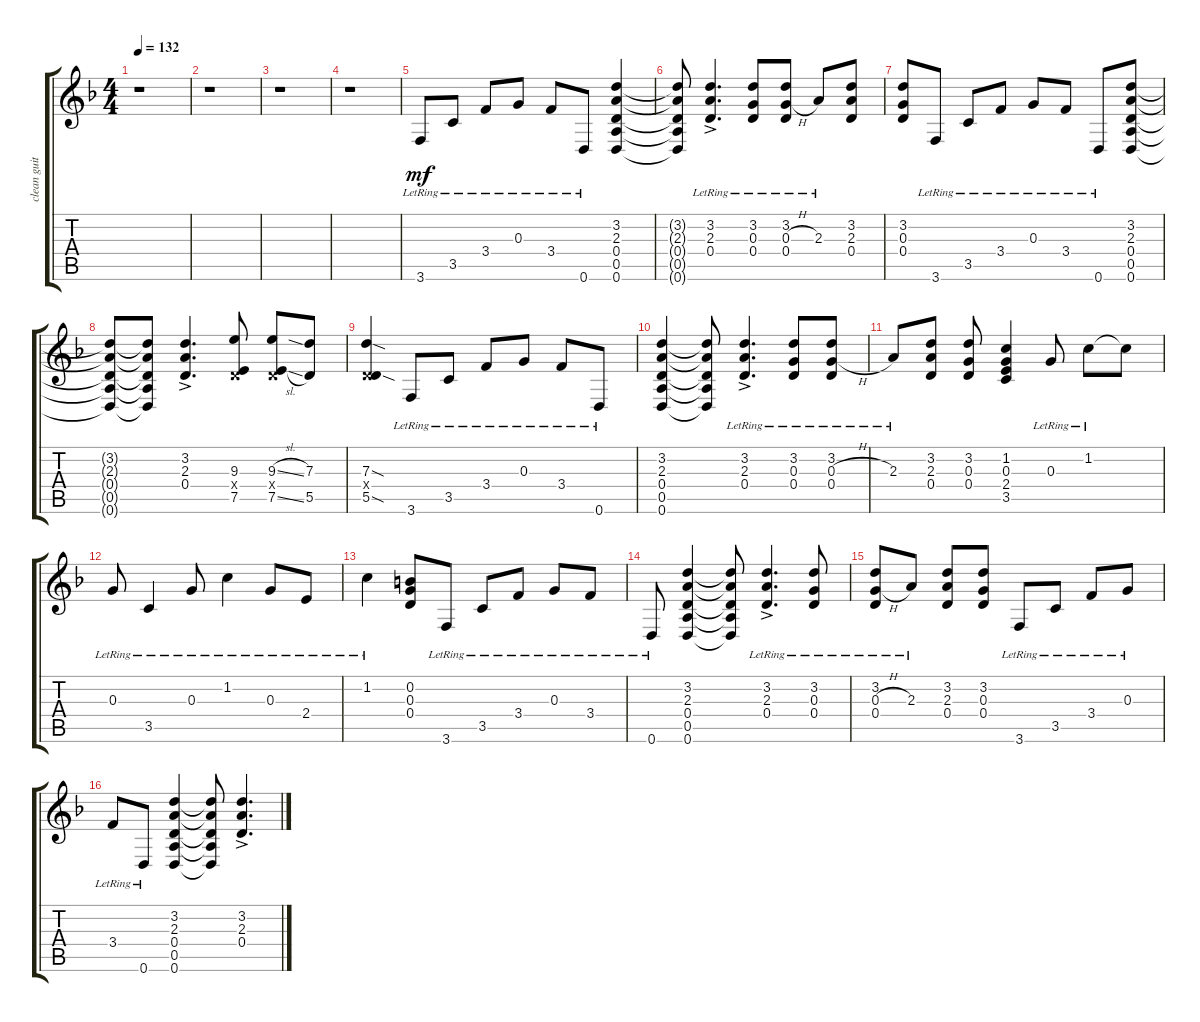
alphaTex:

\track ("clean guitar" "clean guit") {instrument acousticguitarnylon}
\staff {score tabs}
\tuning (E4 B3 G3 D3 A2 D2) {hide}
\ts (4 4)
\tempo 132
\clef g2
\ks f
r.1{dy mf} |
r.1 |
r.1 |
r.1 |
3.6{lr}.8 3.5{lr}.8 3.4{lr}.8 0.3{lr}.8 3.4{lr}.8 0.6{lr}.8 (3.2 2.3 0.4 0.5 0.6).4 |
(3.2{t} 2.3{t} 0.4{t} 0.5{t} 0.6{t}).8 (3.2{lr} 2.3{ac lr} 0.4{lr}).4{d} (3.2{lr} 0.3{lr} 0.4{lr}).8 (3.2{lr} 0.3{h lr} 0.4{lr}).8 2.3{lr}.8 (3.2 2.3 0.4).8 |
(3.2 0.3 0.4).8 3.6{lr}.8 3.5{lr}.8 3.4{lr}.8 0.3{lr}.8 3.4{lr}.8 0.6{lr}.8 (3.2 2.3 0.4 0.5 0.6).8 |
(3.2{t} 2.3{t} 0.4{t} 0.5{t} 0.6{t}).8 (3.2{t} 2.3{t} 0.4{t} 0.5{t} 0.6{t}).8 (3.2{ac} 2.3 0.4).4{d} (9.3 0.4{x} 7.5).8 (9.3{sl} 0.4{x} 7.5{sl}).8 (7.3 5.5).8 |
(7.3{sod} 0.4{x} 5.5{sod}).4 3.6{lr}.8 3.5{lr}.8 3.4{lr}.8 0.3{lr}.8 3.4{lr}.8 0.6{lr}.8 |
(3.2 2.3 0.4 0.5 0.6).4 (3.2{t} 2.3{t} 0.4{t} 0.5{t} 0.6{t}).8 (3.2{lr} 2.3{ac lr} 0.4{lr}).4{d} (3.2{lr} 0.3{lr} 0.4{lr}).8 (3.2{lr} 0.3{h lr} 0.4{lr}).8 |
2.3{lr}.8 (3.2 2.3 0.4).8 (3.2 0.3 0.4).8 (1.2 0.3 2.4 3.5).4 0.3{lr}.8 1.2{lr}.8 1.2{t}.8 |
0.3{lr}.8 3.5{lr}.4 0.3{lr}.8 1.2{lr}.4 0.3{lr}.8 2.4{lr}.8 |
1.2{lr}.4 (0.2 0.3 0.4).8 3.6{lr}.8 3.5{lr}.8 3.4{lr}.8 0.3{lr}.8 3.4{lr}.8 |
0.6{lr}.8 (3.2 2.3 0.4 0.5 0.6).4 (3.2{t} 2.3{t} 0.4{t} 0.5{t} 0.6{t}).8 (3.2{lr} 2.3{ac lr} 0.4{lr}).4{d} (3.2{lr} 0.3{lr} 0.4{lr}).8 |
(3.2{lr} 0.3{h lr} 0.4{lr}).8 2.3{lr}.8 (3.2 2.3 0.4).8 (3.2 0.3 0.4).8 3.6{lr}.8 3.5{lr}.8 3.4{lr}.8 0.3{lr}.8 |
3.4{lr}.8 0.6{lr}.8 (3.2 2.3 0.4 0.5 0.6).4 (3.2{t} 2.3{t} 0.4{t} 0.5{t} 0.6{t}).8 (3.2{ac} 2.3 0.4).4{d}
